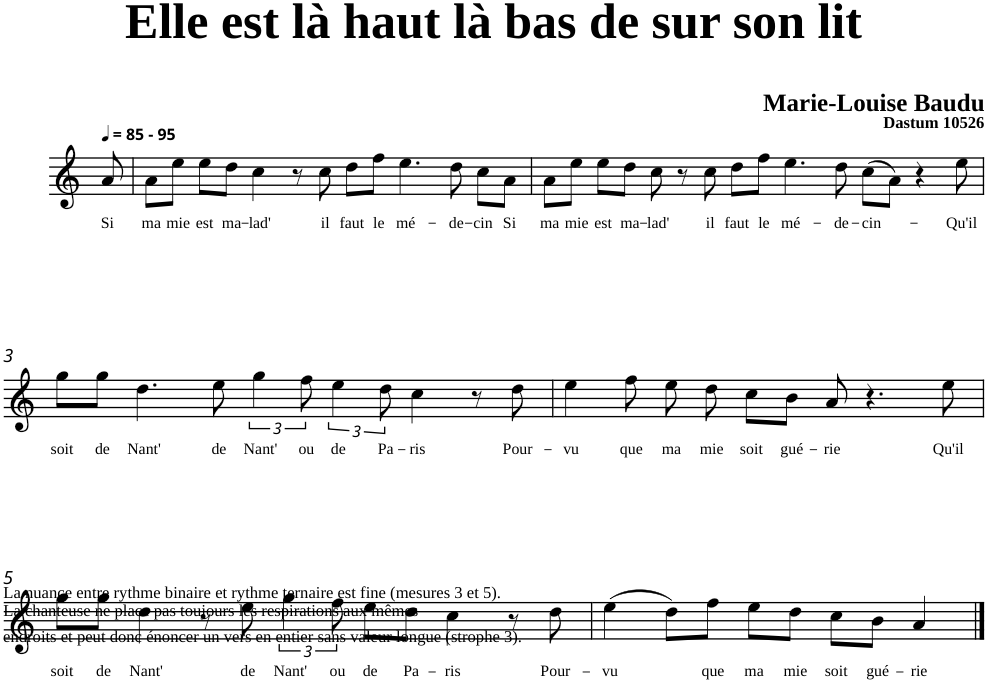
**kern	**text
*part1	*part1
*staff1	*staff1
*clefG2	*
*k[]	*
=	=
!LO:TX:a:B:t=- 95	!
!	!LO:LY:b
8a/	Si
=1	=1
!	!LO:LY:b
8a\L	ma
!	!LO:LY:b
8ee\J	mie
!	!LO:LY:b
8ee\L	est
!	!LO:LY:b
8dd\J	ma-
!	!LO:LY:b
4cc\	-lad'
8r	.
!	!LO:LY:b
8cc\	il
!	!LO:LY:b
8dd\L	faut
!	!LO:LY:b
8ff\J	le
!	!LO:LY:b
4.ee\	mé-
!	!LO:LY:b
8dd\	-de-
!	!LO:LY:b
8cc\L	-cin
!	!LO:LY:b
8a\J	Si
=2	=2
!	!LO:LY:b
8a\L	ma
!	!LO:LY:b
8ee\J	mie
!	!LO:LY:b
8ee\L	est
!	!LO:LY:b
8dd\J	ma-
!	!LO:LY:b
8cc\	-lad'
8r	.
!	!LO:LY:b
8cc\	il
!	!LO:LY:b
8dd\L	faut
!	!LO:LY:b
8ff\J	le
!	!LO:LY:b
4.ee\	mé-
!	!LO:LY:b
8dd\	-de-
!	!LO:LY:b
(>8cc\L	-cin-
8a\J)	.
4r	.
!	!LO:LY:b
8ee\	-Qu'il
!!LO:LB:g=z
=3	=3
!	!LO:LY:b
8gg\L	soit
!	!LO:LY:b
8gg\J	de
!	!LO:LY:b
4.dd\	Nant'
!	!LO:LY:b
8ee\	de
!	!LO:LY:b
6gg\	Nant'
!	!LO:LY:b
12ff\	ou
!	!LO:LY:b
6ee\	de
!	!LO:LY:b
12dd\	Pa-
!	!LO:LY:b
4cc\	-ris
8r	.
!	!LO:LY:b
8dd\	Pour-
=4	=4
!	!LO:LY:b
4ee\	-vu
!	!LO:LY:b
8ff\	que
!	!LO:LY:b
8ee\	ma
!	!LO:LY:b
8dd\	mie
!	!LO:LY:b
8cc\L	soit
!	!LO:LY:b
8b\J	gué-
!	!LO:LY:b
8a/	-rie
4.r	.
!	!LO:LY:b
8ee\	Qu'il
!!LO:LB:g=z
=5	=5
!	!LO:LY:b
8gg\L	soit
!	!LO:LY:b
8gg\J	de
!	!LO:LY:b
4dd\	Nant'
8r	.
!	!LO:LY:b
8ee\	de
!	!LO:LY:b
6gg\	Nant'
!	!LO:LY:b
12ff\	ou
!	!LO:LY:b
8ee\L	de
!	!LO:LY:b
8dd\J	Pa-
!	!LO:LY:b
4cc\	-ris
8r	.
!	!LO:LY:b
8dd\	Pour-
=6	=6
!	!LO:LY:b
(>4ee\	-vu
8dd\L)	.
!	!LO:LY:b
8ff\J	que
!	!LO:LY:b
8ee\L	ma
!	!LO:LY:b
8dd\J	mie
!	!LO:LY:b
8cc\L	soit
!	!LO:LY:b
8b\J	gué-
!	!LO:LY:b
4a/	-rie
==	==
*-	*-
